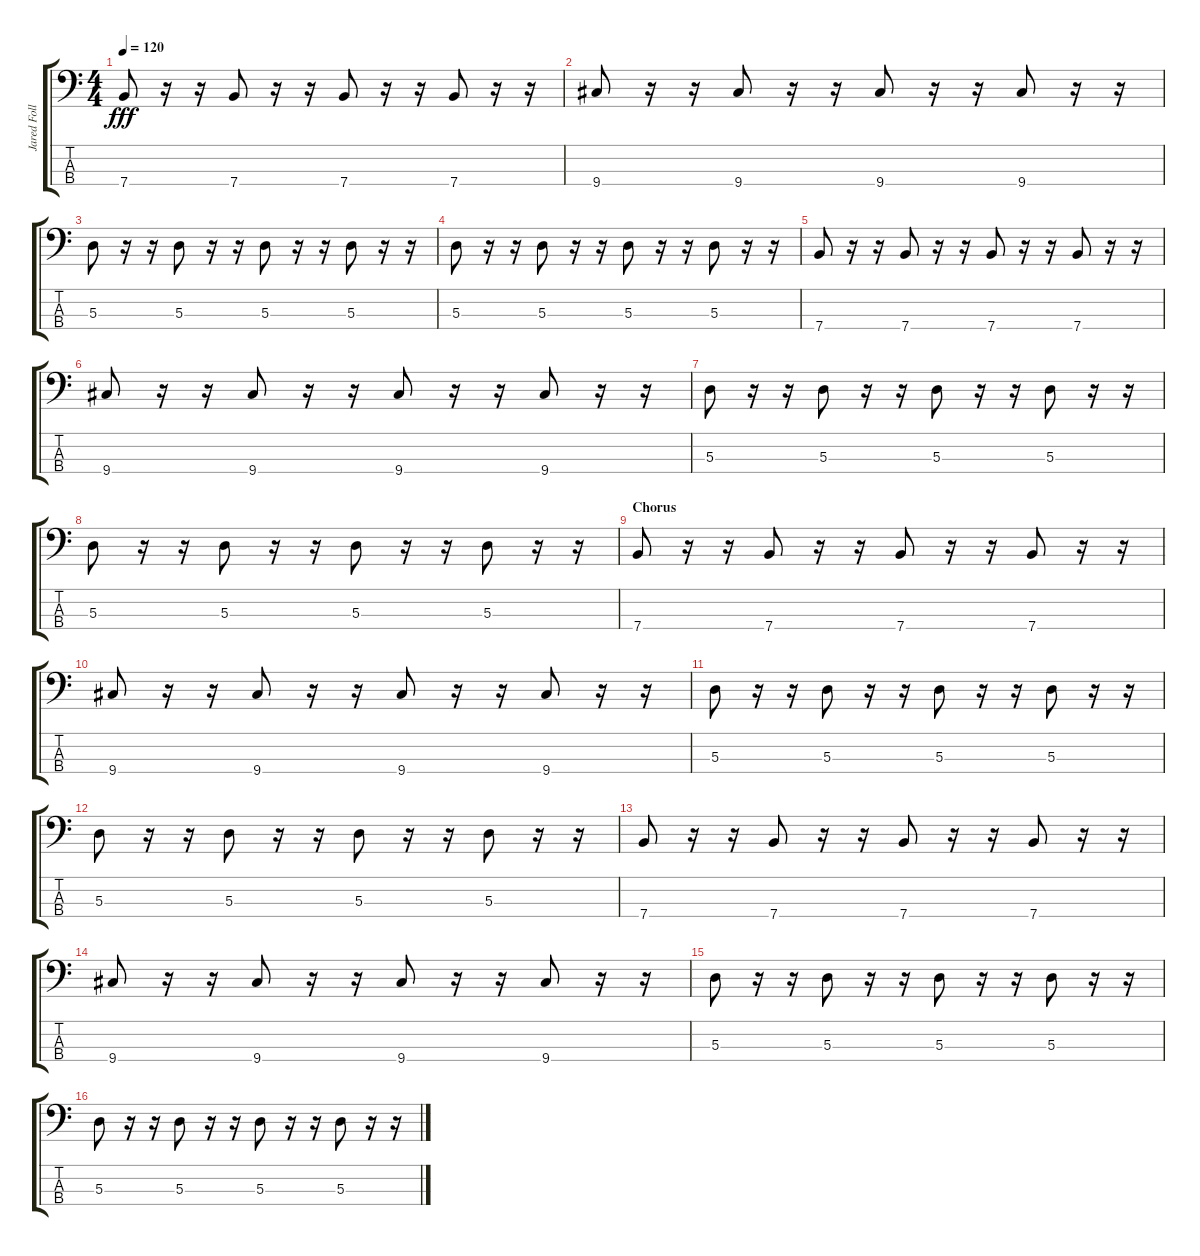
\track ("Jared Followill - Bass" "Jared Foll") {instrument electricbassfinger}
\staff {score tabs}
\tuning (G2 D2 A1 E1) {hide}
\ts (4 4)
\tempo 120
\clef f4
\ks c
7.4.8{dy fff} r.16 r.16 7.4.8 r.16 r.16 7.4.8 r.16 r.16 7.4.8 r.16 r.16 |
9.4.8 r.16 r.16 9.4.8 r.16 r.16 9.4.8 r.16 r.16 9.4.8 r.16 r.16 |
5.3.8 r.16 r.16 5.3.8 r.16 r.16 5.3.8 r.16 r.16 5.3.8 r.16 r.16 |
5.3.8 r.16 r.16 5.3.8 r.16 r.16 5.3.8 r.16 r.16 5.3.8 r.16 r.16 |
7.4.8 r.16 r.16 7.4.8 r.16 r.16 7.4.8 r.16 r.16 7.4.8 r.16 r.16 |
9.4.8 r.16 r.16 9.4.8 r.16 r.16 9.4.8 r.16 r.16 9.4.8 r.16 r.16 |
5.3.8 r.16 r.16 5.3.8 r.16 r.16 5.3.8 r.16 r.16 5.3.8 r.16 r.16 |
5.3.8 r.16 r.16 5.3.8 r.16 r.16 5.3.8 r.16 r.16 5.3.8 r.16 r.16 |
\section ("" "Chorus")
7.4.8 r.16 r.16 7.4.8 r.16 r.16 7.4.8 r.16 r.16 7.4.8 r.16 r.16 |
9.4.8 r.16 r.16 9.4.8 r.16 r.16 9.4.8 r.16 r.16 9.4.8 r.16 r.16 |
5.3.8 r.16 r.16 5.3.8 r.16 r.16 5.3.8 r.16 r.16 5.3.8 r.16 r.16 |
5.3.8 r.16 r.16 5.3.8 r.16 r.16 5.3.8 r.16 r.16 5.3.8 r.16 r.16 |
7.4.8 r.16 r.16 7.4.8 r.16 r.16 7.4.8 r.16 r.16 7.4.8 r.16 r.16 |
9.4.8 r.16 r.16 9.4.8 r.16 r.16 9.4.8 r.16 r.16 9.4.8 r.16 r.16 |
5.3.8 r.16 r.16 5.3.8 r.16 r.16 5.3.8 r.16 r.16 5.3.8 r.16 r.16 |
5.3.8 r.16 r.16 5.3.8 r.16 r.16 5.3.8 r.16 r.16 5.3.8 r.16 r.16
